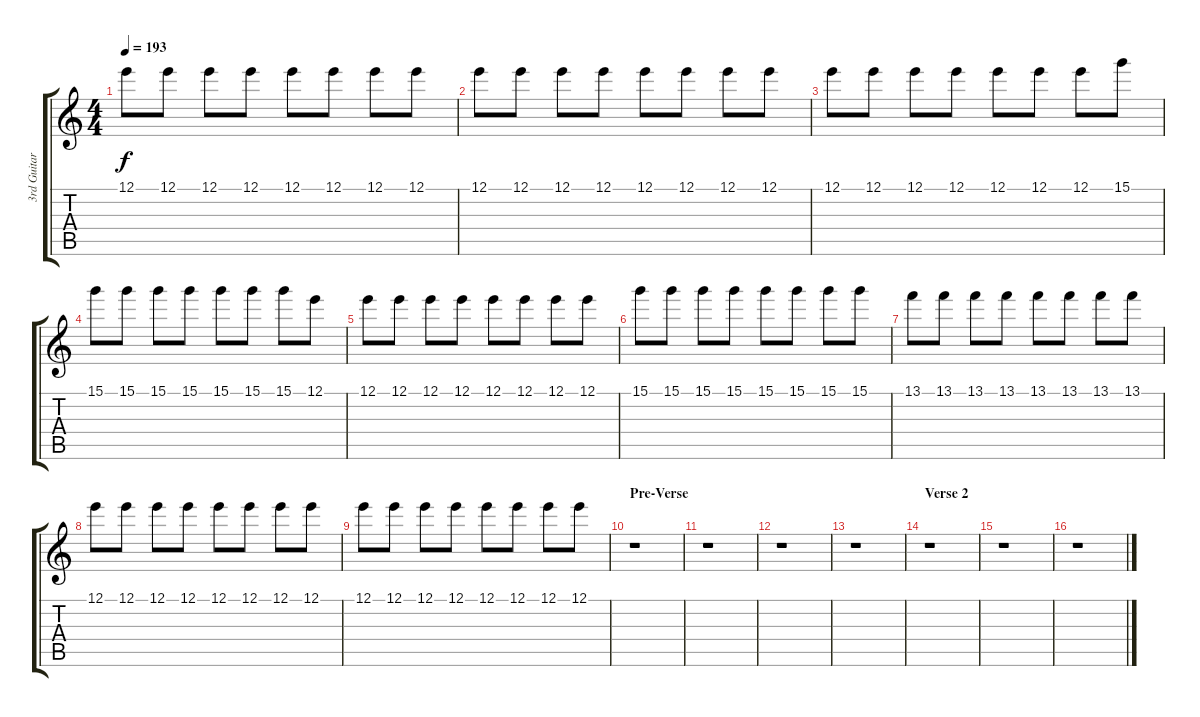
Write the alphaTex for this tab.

\track ("3rd Guitar (background)" "3rd Guitar") {instrument distortionguitar}
\staff {score tabs}
\tuning (E4 B3 G3 D3 A2 E2) {hide}
\ts (4 4)
\tempo 193
\clef g2
\ks c
12.1.8{dy f} 12.1.8 12.1.8 12.1.8 12.1.8 12.1.8 12.1.8 12.1.8 |
12.1.8 12.1.8 12.1.8 12.1.8 12.1.8 12.1.8 12.1.8 12.1.8 |
12.1.8 12.1.8 12.1.8 12.1.8 12.1.8 12.1.8 12.1.8 15.1.8 |
15.1.8 15.1.8 15.1.8 15.1.8 15.1.8 15.1.8 15.1.8 12.1.8 |
12.1.8 12.1.8 12.1.8 12.1.8 12.1.8 12.1.8 12.1.8 12.1.8 |
15.1.8 15.1.8 15.1.8 15.1.8 15.1.8 15.1.8 15.1.8 15.1.8 |
13.1.8 13.1.8 13.1.8 13.1.8 13.1.8 13.1.8 13.1.8 13.1.8 |
12.1.8 12.1.8 12.1.8 12.1.8 12.1.8 12.1.8 12.1.8 12.1.8 |
12.1.8 12.1.8 12.1.8 12.1.8 12.1.8 12.1.8 12.1.8 12.1.8 |
\section ("" "Pre-Verse")
r.1 |
r.1 |
r.1 |
r.1 |
\section ("" "Verse 2")
r.1 |
r.1 |
r.1
